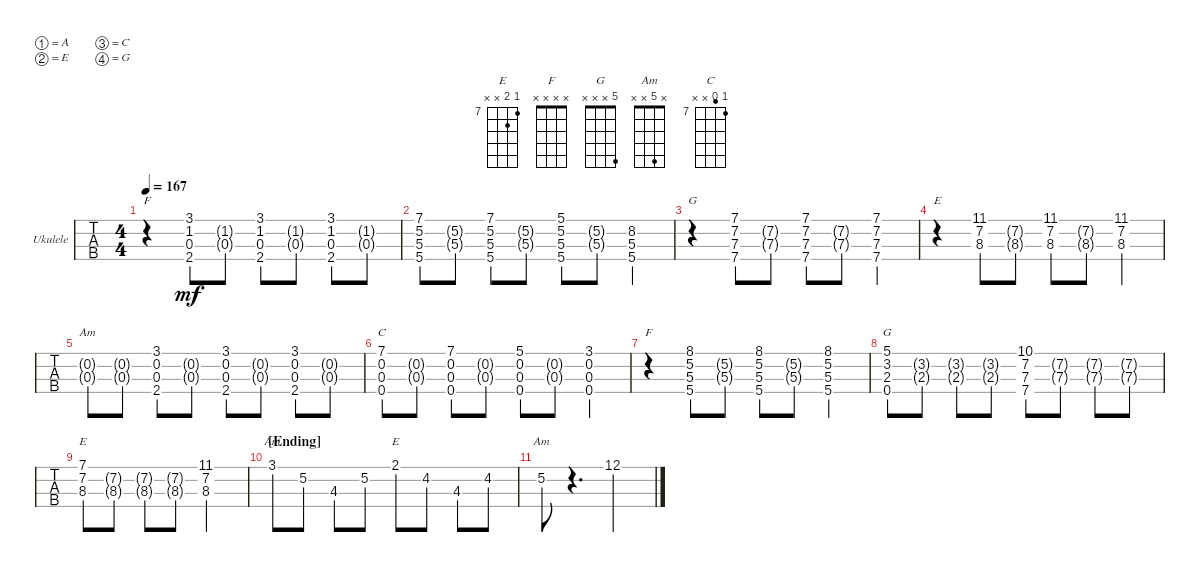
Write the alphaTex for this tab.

\bracketExtendMode groupsimilarinstruments
\firstSystemTrackNameOrientation horizontal
\otherSystemsTrackNameOrientation horizontal
\track ("" "Ukulele") {instrument shamisen}
\staff {tabs}
\tuning (A4 E4 C4 G4)
\chord ("E" 2 x x x)
\chord ("F" x x x x)
\chord ("G" x x x x)
\chord ("E" x x x x)
\chord ("Am" x x x x)
\chord ("C" 7 6 x x) {firstfret 7}
\chord ("G" 5 x x x)
\chord ("E" 7 8 x x) {firstfret 7}
\chord ("Am" 3 x x x)
\chord ("Am" x 5 x x)
\ts (4 4)
\tempo 167
\clef g2
\ks aminor
r.4{ch "F" dy mf} (3.1 1.2 0.3 2.4).8 (0.3{g} 1.2{g}).8 (3.1 1.2 0.3 2.4).8 (0.3{g} 1.2{g}).8 (3.1 1.2 0.3 2.4).8 (0.3{g} 1.2{g}).8 |
(7.1 5.3 5.4 5.2).8 (5.3{g} 5.2{g}).8 (7.1 5.3 5.4 5.2).8 (5.3{g} 5.2{g}).8 (5.1 5.3 5.4 5.2).8 (5.3{g} 5.2{g}).8 (8.2 5.3 5.4).4 |
r.4{ch "G"} (7.2 7.3 7.4 7.1).8 (7.3{g} 7.2{g}).8 (7.1 7.2 7.4 7.3).8 (7.3{g} 7.2{g}).8 (7.1 7.2 7.3 7.4).4 |
r.4{ch "E"} (11.1 7.2 8.3).8 (8.3{g} 7.2{g}).8 (11.1 7.2 8.3).8 (8.3{g} 7.2{g}).8 (11.1 7.2 8.3).4 |
(0.3{g} 0.2{g}).8{ch "Am"} (0.3{g} 0.2{g}).8 (3.1 0.2 0.3 2.4).8 (0.3{g} 0.2{g}).8 (3.1 0.2 2.4 0.3).8 (0.3{g} 0.2{g}).8 (3.1 0.2 2.4 0.3).8 (0.3{g} 0.2{g}).8 |
(7.1 0.2 0.4 0.3).8{ch "C"} (0.3{g} 0.2{g}).8 (7.1 0.2 0.3 0.4).8 (0.3{g} 0.2{g}).8 (5.1 0.2 0.4 0.3).8 (0.3{g} 0.2{g}).8 (3.1 0.2 0.3 0.4).4 |
r.4{ch "F"} (8.1 5.2 5.3 5.4).8 (5.3{g} 5.2{g}).8 (8.1 5.2 5.4 5.3).8 (5.3{g} 5.2{g}).8 (8.1 5.2 5.3 5.4).4 |
(5.1 3.2 0.4 2.3).8{ch "G"} (2.3{g} 3.2{g}).8 (3.2{g} 2.3{g}).8 (2.3{g} 3.2{g}).8 (10.1 7.2 7.3 7.4).8 (7.3{g} 7.2{g}).8 (7.2{g} 7.3{g}).8 (7.3{g} 7.2{g}).8 |
(7.1 7.2 8.3).8{ch "E"} (8.3{g} 7.2{g}).8 (7.2{g} 8.3{g}).8 (8.3{g} 7.2{g}).8 (11.1 7.2 8.3).2 |
\section ("" "[Ending]")
3.1.8{ch "Am"} 5.2.8 4.3.8 5.2.8 2.1.8{ch "E"} 4.2.8 4.3.8 4.2.8 |
5.2.8{ch "Am"} r.4{d} 12.1.2
